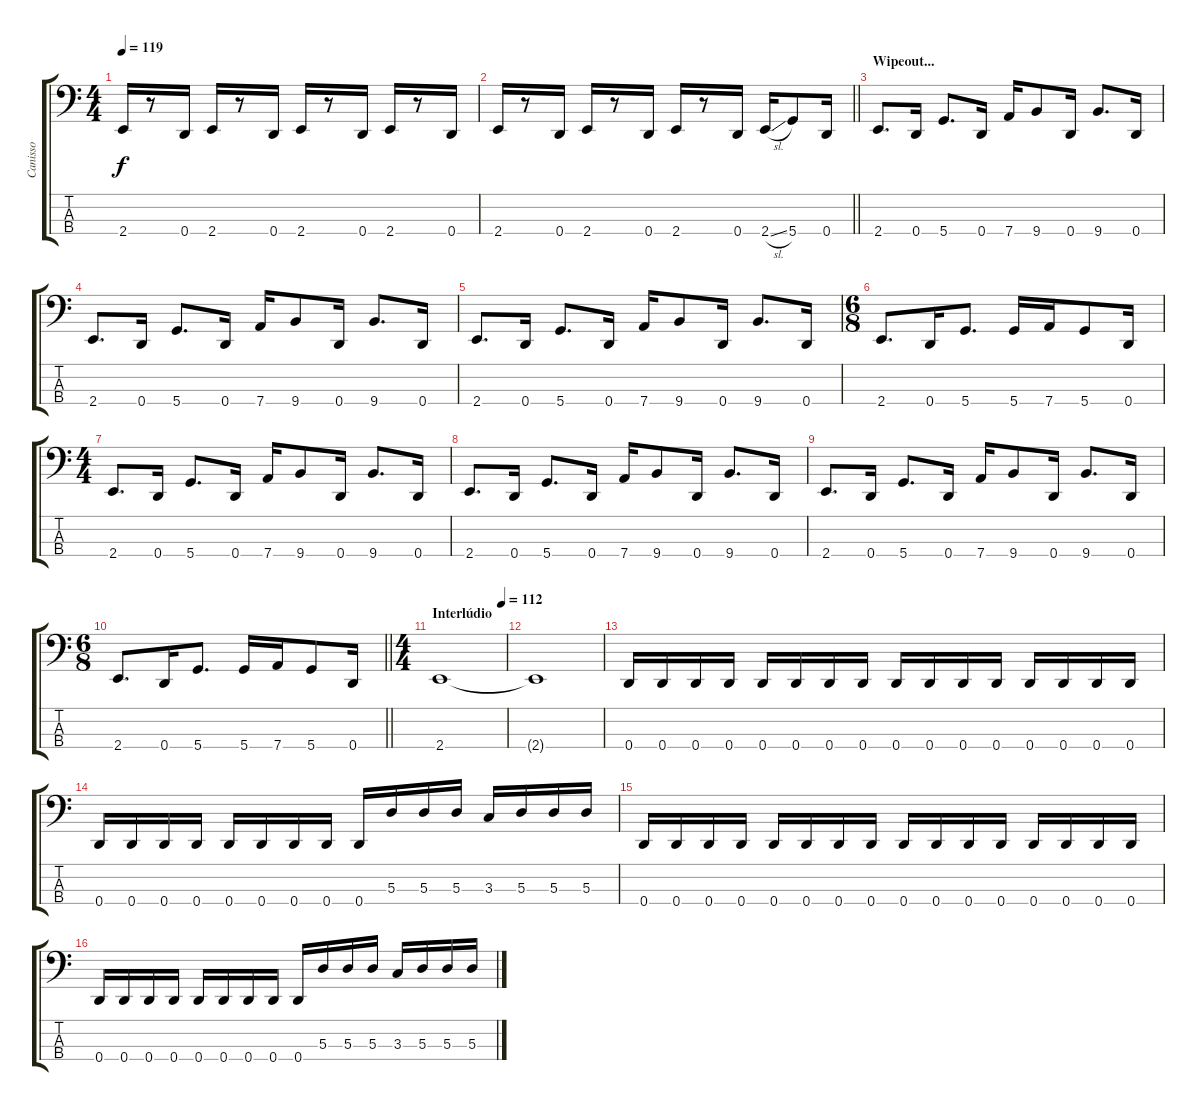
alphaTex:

\track ("Canisso" "Canisso") {instrument electricbassfinger}
\staff {score tabs}
\tuning (G2 D2 A1 D1) {hide}
\ts (4 4)
\tempo 119
\clef f4
\ks c
2.4.16{dy f} r.8 0.4.16 2.4.16 r.8 0.4.16 2.4.16 r.8 0.4.16 2.4.16 r.8 0.4.16 |
\barLineRight lightlight
2.4.16 r.8 0.4.16 2.4.16 r.8 0.4.16 2.4.16 r.8 0.4.16 2.4{sl}.16 5.4.8 0.4.16 |
\section ("" "Wipeout...")
2.4.8{d} 0.4.16 5.4.8{d} 0.4.16 7.4.16 9.4.8 0.4.16 9.4.8{d} 0.4.16 |
2.4.8{d} 0.4.16 5.4.8{d} 0.4.16 7.4.16 9.4.8 0.4.16 9.4.8{d} 0.4.16 |
2.4.8{d} 0.4.16 5.4.8{d} 0.4.16 7.4.16 9.4.8 0.4.16 9.4.8{d} 0.4.16 |
\ts (6 8)
2.4.8{d} 0.4.16 5.4.8{d} 5.4.16 7.4.16 5.4.8 0.4.16 |
\ts (4 4)
2.4.8{d} 0.4.16 5.4.8{d} 0.4.16 7.4.16 9.4.8 0.4.16 9.4.8{d} 0.4.16 |
2.4.8{d} 0.4.16 5.4.8{d} 0.4.16 7.4.16 9.4.8 0.4.16 9.4.8{d} 0.4.16 |
2.4.8{d} 0.4.16 5.4.8{d} 0.4.16 7.4.16 9.4.8 0.4.16 9.4.8{d} 0.4.16 |
\ts (6 8)
\barLineRight lightlight
2.4.8{d} 0.4.16 5.4.8{d} 5.4.16 7.4.16 5.4.8 0.4.16 |
\ts (4 4)
\section ("" "Interlúdio")
\tempo (112 0.9375)
2.4.1 |
2.4{t}.1 |
0.4.16 0.4.16 0.4.16 0.4.16 0.4.16 0.4.16 0.4.16 0.4.16 0.4.16 0.4.16 0.4.16 0.4.16 0.4.16 0.4.16 0.4.16 0.4.16 |
0.4.16 0.4.16 0.4.16 0.4.16 0.4.16 0.4.16 0.4.16 0.4.16 0.4.16 5.3.16 5.3.16 5.3.16 3.3.16 5.3.16 5.3.16 5.3.16 |
0.4.16 0.4.16 0.4.16 0.4.16 0.4.16 0.4.16 0.4.16 0.4.16 0.4.16 0.4.16 0.4.16 0.4.16 0.4.16 0.4.16 0.4.16 0.4.16 |
0.4.16 0.4.16 0.4.16 0.4.16 0.4.16 0.4.16 0.4.16 0.4.16 0.4.16 5.3.16 5.3.16 5.3.16 3.3.16 5.3.16 5.3.16 5.3.16
